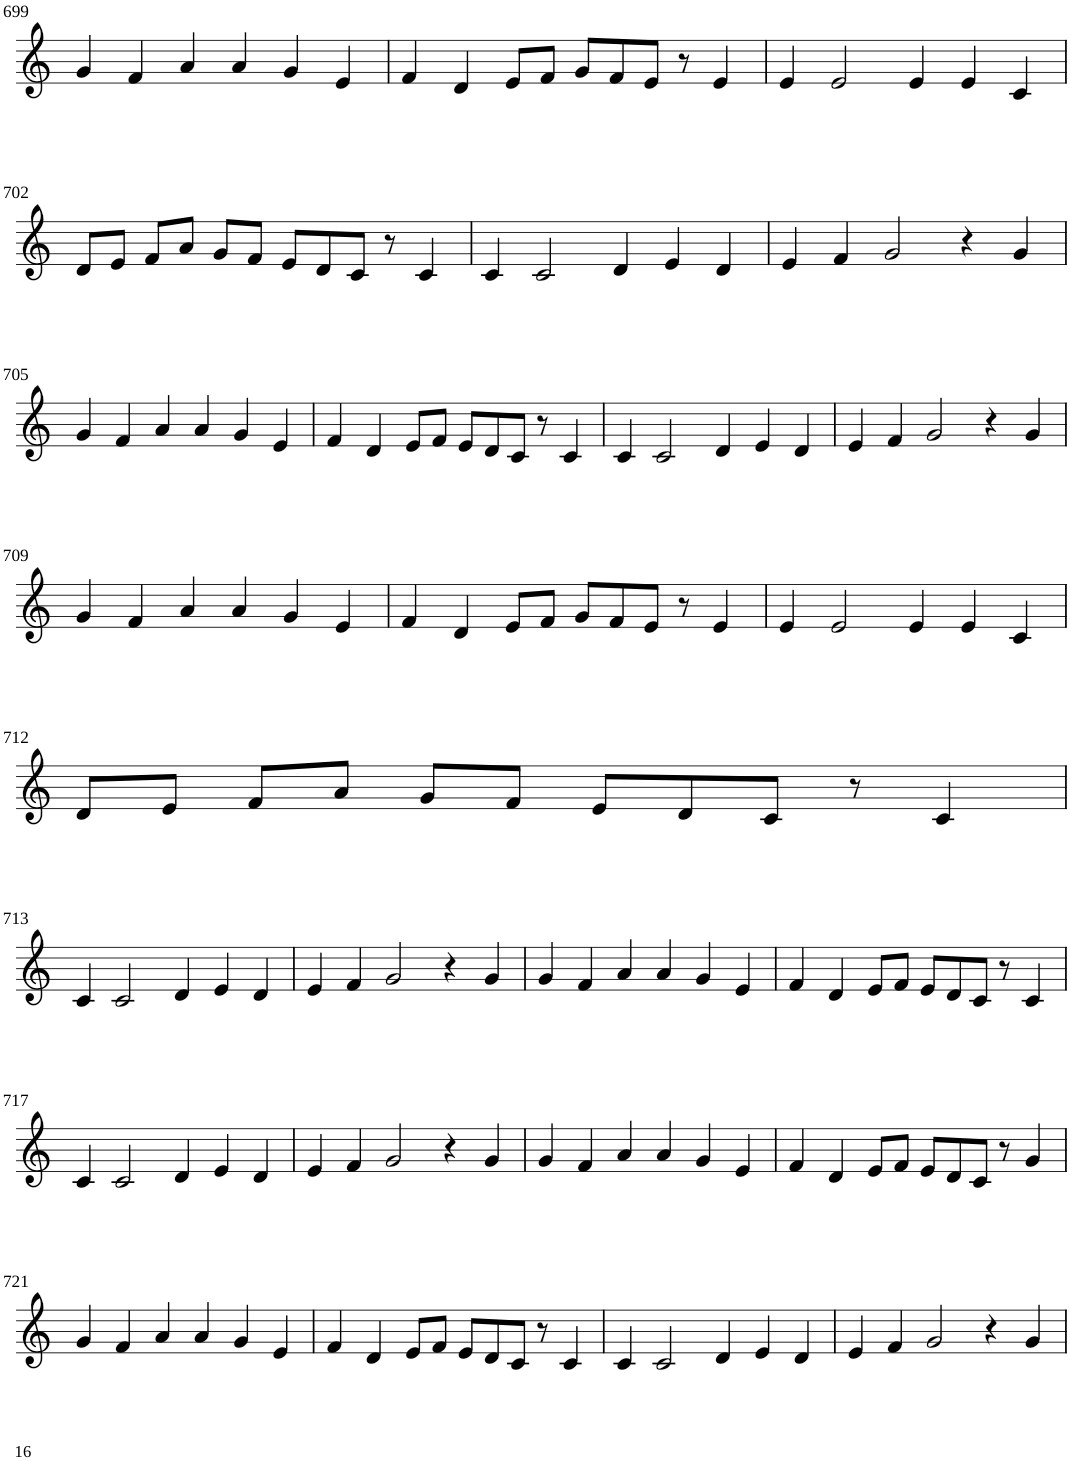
**kern
*part1
*staff1
*I"Violin
!!LO:PB:g=z
*clefG2
*k[]
*M6/4
=699
4g/
4f/
4a/
4a/
4g/
4e/
=700
4f/
4d/
8e/L
8f/J
8g/L
8f/
8e/J
8r
4e/
=701
4e/
2e/
4e/
4e/
4c/
!!LO:LB:g=z
=702
8d/L
8e/J
8f/L
8a/J
8g/L
8f/J
8e/L
8d/
8c/J
8r
4c/
=703
4c/
2c/
4d/
4e/
4d/
=704
4e/
4f/
2g/
4r
4g/
!!LO:LB:g=z
=705
4g/
4f/
4a/
4a/
4g/
4e/
=706
4f/
4d/
8e/L
8f/J
8e/L
8d/
8c/J
8r
4c/
=707
4c/
2c/
4d/
4e/
4d/
=708
4e/
4f/
2g/
4r
4g/
!!LO:LB:g=z
=709
4g/
4f/
4a/
4a/
4g/
4e/
=710
4f/
4d/
8e/L
8f/J
8g/L
8f/
8e/J
8r
4e/
=711
4e/
2e/
4e/
4e/
4c/
!!LO:LB:g=z
=712
8d/L
8e/J
8f/L
8a/J
8g/L
8f/J
8e/L
8d/
8c/J
8r
4c/
!!LO:LB:g=z
=713
4c/
2c/
4d/
4e/
4d/
=714
4e/
4f/
2g/
4r
4g/
=715
4g/
4f/
4a/
4a/
4g/
4e/
=716
4f/
4d/
8e/L
8f/J
8e/L
8d/
8c/J
8r
4c/
!!LO:LB:g=z
=717
4c/
2c/
4d/
4e/
4d/
=718
4e/
4f/
2g/
4r
4g/
=719
4g/
4f/
4a/
4a/
4g/
4e/
=720
4f/
4d/
8e/L
8f/J
8e/L
8d/
8c/J
8r
4g/
!!LO:LB:g=z
=721
4g/
4f/
4a/
4a/
4g/
4e/
=722
4f/
4d/
8e/L
8f/J
8e/L
8d/
8c/J
8r
4c/
=723
4c/
2c/
4d/
4e/
4d/
=724
4e/
4f/
2g/
4r
4g/
=
*-
